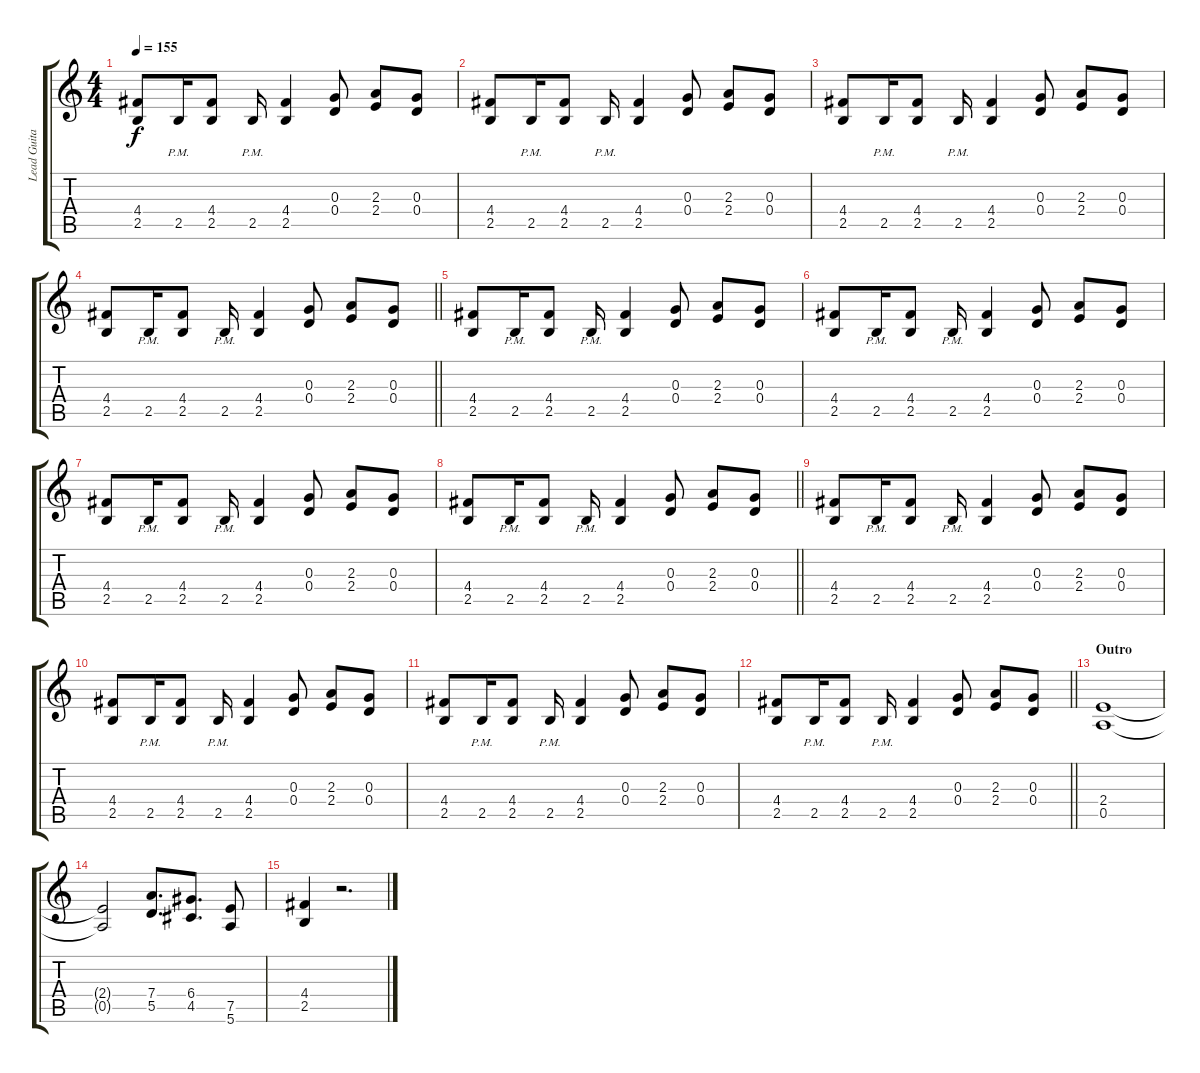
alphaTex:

\track ("Lead Guitar" "Lead Guita") {instrument distortionguitar}
\staff {score tabs}
\tuning (E4 B3 G3 D3 A2 E2) {hide}
\ts (4 4)
\tempo 155
\clef g2
\ks c
(4.4 2.5).8{dy f} 2.5{pm}.16 (4.4 2.5).8 2.5{pm}.16 (4.4 2.5).4 (0.3 0.4).8 (2.3 2.4).8 (0.3 0.4).8 |
(4.4 2.5).8 2.5{pm}.16 (4.4 2.5).8 2.5{pm}.16 (4.4 2.5).4 (0.3 0.4).8 (2.3 2.4).8 (0.3 0.4).8 |
(4.4 2.5).8 2.5{pm}.16 (4.4 2.5).8 2.5{pm}.16 (4.4 2.5).4 (0.3 0.4).8 (2.3 2.4).8 (0.3 0.4).8 |
\barLineRight lightlight
(4.4 2.5).8 2.5{pm}.16 (4.4 2.5).8 2.5{pm}.16 (4.4 2.5).4 (0.3 0.4).8 (2.3 2.4).8 (0.3 0.4).8 |
(4.4 2.5).8 2.5{pm}.16 (4.4 2.5).8 2.5{pm}.16 (4.4 2.5).4 (0.3 0.4).8 (2.3 2.4).8 (0.3 0.4).8 |
(4.4 2.5).8 2.5{pm}.16 (4.4 2.5).8 2.5{pm}.16 (4.4 2.5).4 (0.3 0.4).8 (2.3 2.4).8 (0.3 0.4).8 |
(4.4 2.5).8 2.5{pm}.16 (4.4 2.5).8 2.5{pm}.16 (4.4 2.5).4 (0.3 0.4).8 (2.3 2.4).8 (0.3 0.4).8 |
\barLineRight lightlight
(4.4 2.5).8 2.5{pm}.16 (4.4 2.5).8 2.5{pm}.16 (4.4 2.5).4 (0.3 0.4).8 (2.3 2.4).8 (0.3 0.4).8 |
(4.4 2.5).8 2.5{pm}.16 (4.4 2.5).8 2.5{pm}.16 (4.4 2.5).4 (0.3 0.4).8 (2.3 2.4).8 (0.3 0.4).8 |
(4.4 2.5).8 2.5{pm}.16 (4.4 2.5).8 2.5{pm}.16 (4.4 2.5).4 (0.3 0.4).8 (2.3 2.4).8 (0.3 0.4).8 |
(4.4 2.5).8 2.5{pm}.16 (4.4 2.5).8 2.5{pm}.16 (4.4 2.5).4 (0.3 0.4).8 (2.3 2.4).8 (0.3 0.4).8 |
\barLineRight lightlight
(4.4 2.5).8 2.5{pm}.16 (4.4 2.5).8 2.5{pm}.16 (4.4 2.5).4 (0.3 0.4).8 (2.3 2.4).8 (0.3 0.4).8 |
\section ("" "Outro")
(2.4 0.5).1 |
(2.4{t} 0.5{t}).2 (7.4 5.5).8{d} (6.4 4.5).8{d} (7.5 5.6).8 |
(4.4 2.5).4 r.2{d}
